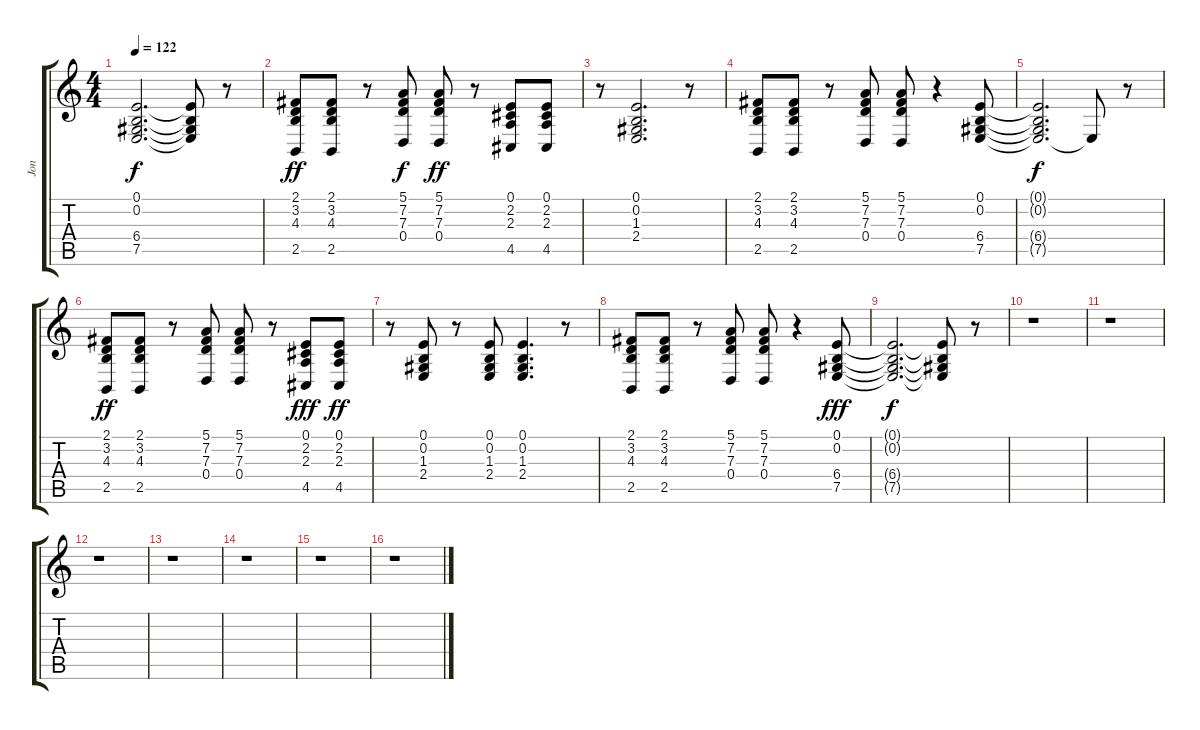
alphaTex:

\track ("Jon" "Jon") {instrument pad4choir}
\staff {score tabs}
\tuning (E4 B3 G3 D3 A2 E2) {hide}
\ts (4 4)
\tempo 122
\clef g2
\ks c
(0.1{t} 0.2{t} 6.4{t} 7.5{t}).2{d dy f} (0.1{t} 0.2{t} 6.4{t} 7.5{t}).8 r.8 |
(2.1 3.2 4.3 2.5).8{dy ff} (2.1 3.2 4.3 2.5).8 r.8 (5.1 7.2 7.3 0.4).8{dy f} (5.1 7.2 7.3 0.4).8{dy ff} r.8 (0.1 2.2 2.3 4.5).8 (0.1 2.2 2.3 4.5).8 |
r.8 (0.1 0.2 1.3 2.4).2{d} r.8 |
(2.1 3.2 4.3 2.5).8 (2.1 3.2 4.3 2.5).8 r.8 (5.1 7.2 7.3 0.4).8 (5.1 7.2 7.3 0.4).8 r.4 (0.1 0.2 6.4 7.5).8 |
(0.1{t} 0.2{t} 6.4{t} 7.5{t}).2{d dy f} 7.5{t}.8 r.8 |
(2.1 3.2 4.3 2.5).8{dy ff} (2.1 3.2 4.3 2.5).8 r.8 (5.1 7.2 7.3 0.4).8 (5.1 7.2 7.3 0.4).8 r.8 (0.1 2.2 2.3 4.5).8{dy fff} (0.1 2.2 2.3 4.5).8{dy ff} |
r.8 (0.1 0.2 1.3 2.4).8 r.8 (0.1 0.2 1.3 2.4).8 (0.1 0.2 1.3 2.4).4{d} r.8 |
(2.1 3.2 4.3 2.5).8 (2.1 3.2 4.3 2.5).8 r.8 (5.1 7.2 7.3 0.4).8 (5.1 7.2 7.3 0.4).8 r.4 (0.1 0.2 6.4 7.5).8{dy fff} |
(0.1{t} 0.2{t} 6.4{t} 7.5{t}).2{d dy f} (0.1{t} 0.2{t} 6.4{t} 7.5{t}).8 r.8 |
r.1 |
r.1 |
r.1 |
r.1 |
r.1 |
r.1 |
r.1
